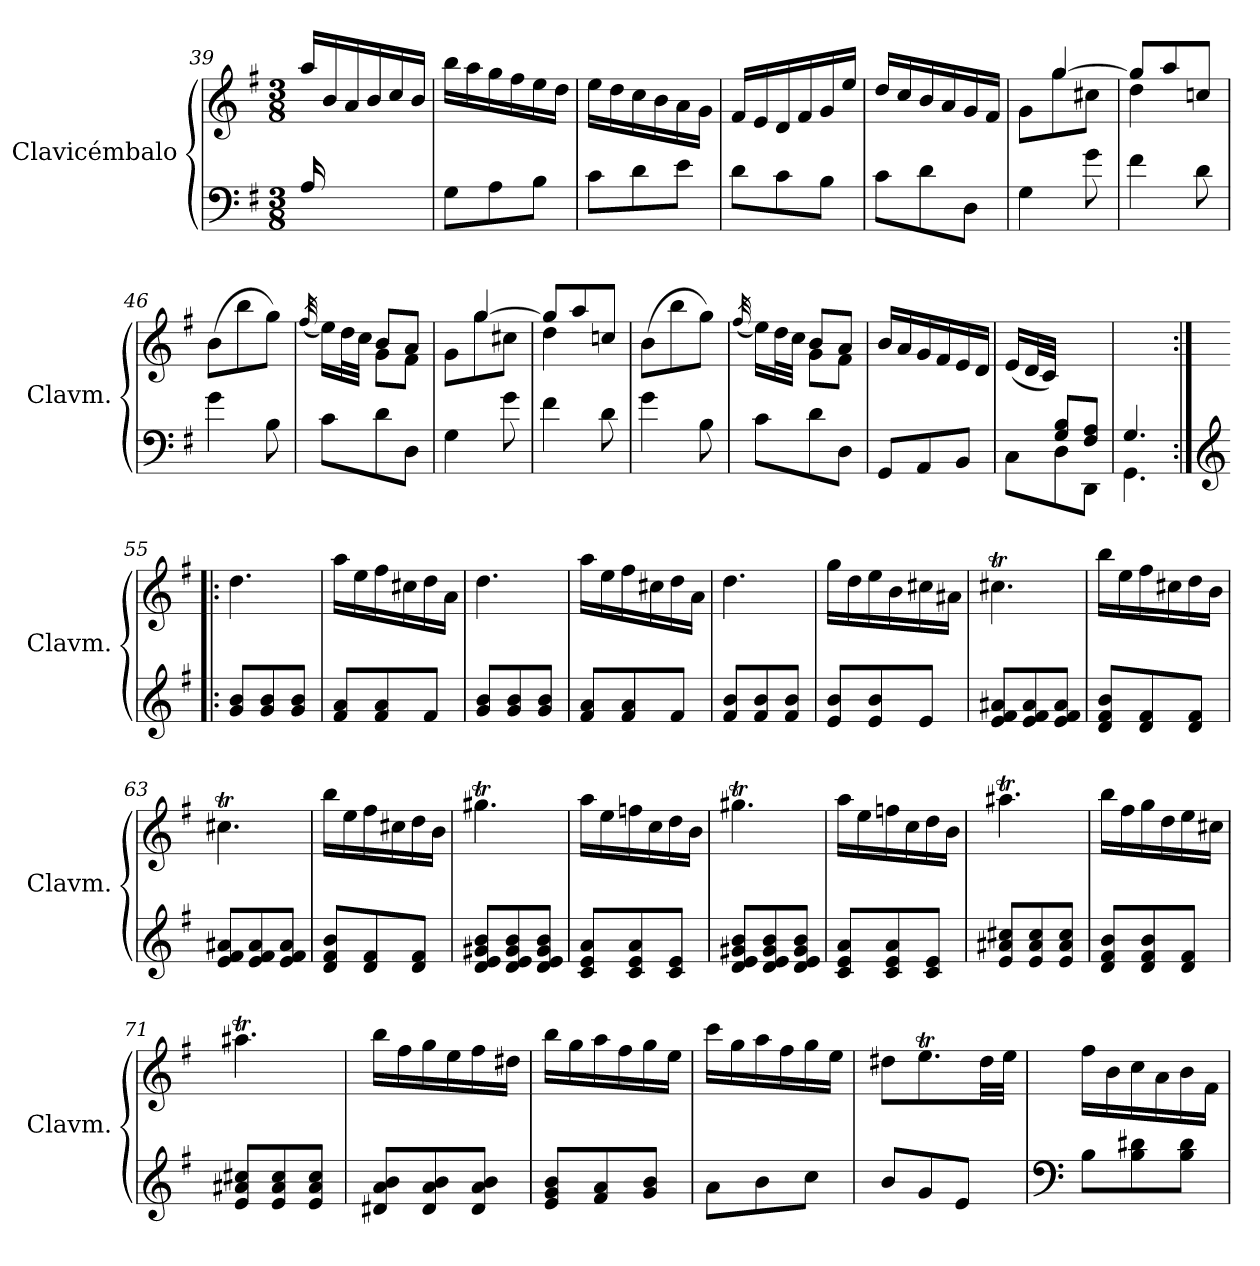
**kern	**kern
*part1	*part1
*staff2	*staff1
*I"Clavicémbalo	*
*I'Clavm.	*
*clefF4	*clefG2
*k[f#]	*k[f#]
*M3/8	*M3/8
=39	=39
*	*^
16A/LL	16aa/LL	16ryy
4ryy	16b/	16g\
.	16a/	16f#\
.	16b/	16g\
.	16cc/	16a\
16ryy	16b/JJ	16g\JJ
*	*v	*v
=40	=40
8G\L	16bb\LL
.	16aa\
8A\	16gg\
.	16ff#\
8B\J	16ee\
.	16dd\JJ
!!LO:LB:g=z
=41	=41
8c\L	16ee\LL
.	16dd\
8d\	16cc\
.	16b\
8e\J	16a\
.	16g\JJ
=42	=42
8d\L	16f#/LL
.	16e/
8c\	16d/
.	16f#/
8B\J	16g/
.	16ee/JJ
=43	=43
8c\L	16dd/LL
.	16cc/
8d\	16b/
.	16a/
8D\J	16g/
.	16f#/JJ
=44	=44
*	*^
4G\	8ryy	8g\L
.	[4gg/	8gg\
8g\	.	8cc#X\J
=45	=45	=45
4f#\	8gg/L]	4dd\
.	8aa/	.
8d\	8ccn/J	8ryy
*	*v	*v
!!LO:LB:g=z
=46	=46
4g\	(8b\L
.	8bb\
8B\	8gg\J)
=47	=47
.	(32qff#/
*	*^
8c\L	16ee\LL)	8ryy
.	32dd\L	.
.	32cc\JJJ	.
8d\	8b/L	8g\L
8D\J	8a/J	8f#\J
=48	=48	=48
4G\	8ryy	8g\L
.	[4gg/	8gg\
8g\	.	8cc#X\J
=49	=49	=49
4f#\	8gg/L]	4dd\
.	8aa/	.
8d\	8ccn/J	8ryy
*	*v	*v
=50	=50
4g\	(8b\L
.	8bb\
8B\	8gg\J)
=51	=51
.	(32qff#/
*	*^
8c\L	16ee\LL)	8ryy
.	32dd\L	.
.	32cc\JJJ	.
8d\	8b/L	8g\L
8D\J	8a/J	8f#\J
*	*v	*v
!!LO:LB:g=z
=52	=52
8GG/L	16b/LL
.	16a/
8AA/	16g/
.	16f#/
8BB/J	16e/
.	16d/JJ
=53	=53
*^	*
8ryy	8C\L	(16e/LL
.	.	32d/L
.	.	32c/JJJ)
8G/ 8B/L	8D\	4ryy
8F#/ 8A/J	8DD\J	.
=54	=54	=54
4.G/	4.GG\	4.ryy
*v	*v	*
=55:|!|:	=55:|!|:
*clefG2	*
8g/ 8b/L	4.dd\
8g/ 8b/	.
8g/ 8b/J	.
=56	=56
8f#/ 8a/L	16aa\LL
.	16ee\
8f#/ 8a/	16ff#\
.	16cc#X\
8f#/J	16dd\
.	16a\JJ
=57	=57
8g/ 8b/L	4.dd\
8g/ 8b/	.
8g/ 8b/J	.
=58	=58
8f#/ 8a/L	16aa\LL
.	16ee\
8f#/ 8a/	16ff#\
.	16cc#X\
8f#/J	16dd\
.	16a\JJ
!!LO:PB:g=z
=59	=59
8f#/ 8b/L	4.dd\
8f#/ 8b/	.
8f#/ 8b/J	.
=60	=60
8e/ 8b/L	16gg\LL
.	16dd\
8e/ 8b/	16ee\
.	16b\
8e/J	16cc#X\
.	16a#X\JJ
=61	=61
8e/ 8f#/ 8a#X/L	4.cc#Xt\
8e/ 8f#/ 8a#/	.
8e/ 8f#/ 8a#/J	.
=62	=62
8d/ 8f#/ 8b/L	16bb\LL
.	16ee\
8d/ 8f#/	16ff#\
.	16cc#X\
8d/ 8f#/J	16dd\
.	16b\JJ
=63	=63
8e/ 8f#/ 8a#X/L	4.cc#Xt\
8e/ 8f#/ 8a#/	.
8e/ 8f#/ 8a#/J	.
!!LO:LB:g=z
=64	=64
8d/ 8f#/ 8b/L	16bb\LL
.	16ee\
8d/ 8f#/	16ff#\
.	16cc#X\
8d/ 8f#/J	16dd\
.	16b\JJ
=65	=65
8d/ 8e/ 8g#X/ 8b/L	4.gg#Xt\
8d/ 8e/ 8g#/ 8b/	.
8d/ 8e/ 8g#/ 8b/J	.
=66	=66
8c/ 8e/ 8a/L	16aa\LL
.	16ee\
8c/ 8e/ 8a/	16ffn\
.	16cc\
8c/ 8e/J	16dd\
.	16b\JJ
=67	=67
8d/ 8e/ 8g#X/ 8b/L	4.gg#Xt\
8d/ 8e/ 8g#/ 8b/	.
8d/ 8e/ 8g#/ 8b/J	.
=68	=68
8c/ 8e/ 8a/L	16aa\LL
.	16ee\
8c/ 8e/ 8a/	16ffn\
.	16cc\
8c/ 8e/J	16dd\
.	16b\JJ
!!LO:LB:g=z
=69	=69
8e/ 8a#X/ 8cc#X/L	4.aa#Xt\
8e/ 8a#/ 8cc#/	.
8e/ 8a#/ 8cc#/J	.
=70	=70
8d/ 8f#/ 8b/L	16bb\LL
.	16ff#\
8d/ 8f#/ 8b/	16gg\
.	16dd\
8d/ 8f#/J	16ee\
.	16cc#X\JJ
=71	=71
8e/ 8a#X/ 8cc#X/L	4.aa#Xt\
8e/ 8a#/ 8cc#/	.
8e/ 8a#/ 8cc#/J	.
=72	=72
8d#X/ 8a/ 8b/L	16bb\LL
.	16ff#\
8d#/ 8a/ 8b/	16gg\
.	16ee\
8d#/ 8a/ 8b/J	16ff#\
.	16dd#X\JJ
=73	=73
8e/ 8g/ 8b/L	16bb\LL
.	16gg\
8f#/ 8a/	16aa\
.	16ff#\
8g/ 8b/J	16gg\
.	16ee\JJ
!!LO:LB:g=z
=74	=74
8a\L	16ccc\LL
.	16gg\
8b\	16aa\
.	16ff#\
8cc\J	16gg\
.	16ee\JJ
=75	=75
8b/L	8dd#X\L
8g/	8.eeT\
8e/J	.
.	32dd#\LL
.	32ee\JJJ
=76	=76
*clefF4	*
8B\L	16ff#\LL
.	16b\
8B\ 8d#X\	16cc\
.	16a\
8B\ 8d#\J	16b\
.	16f#\JJ
=	=
*-	*-
